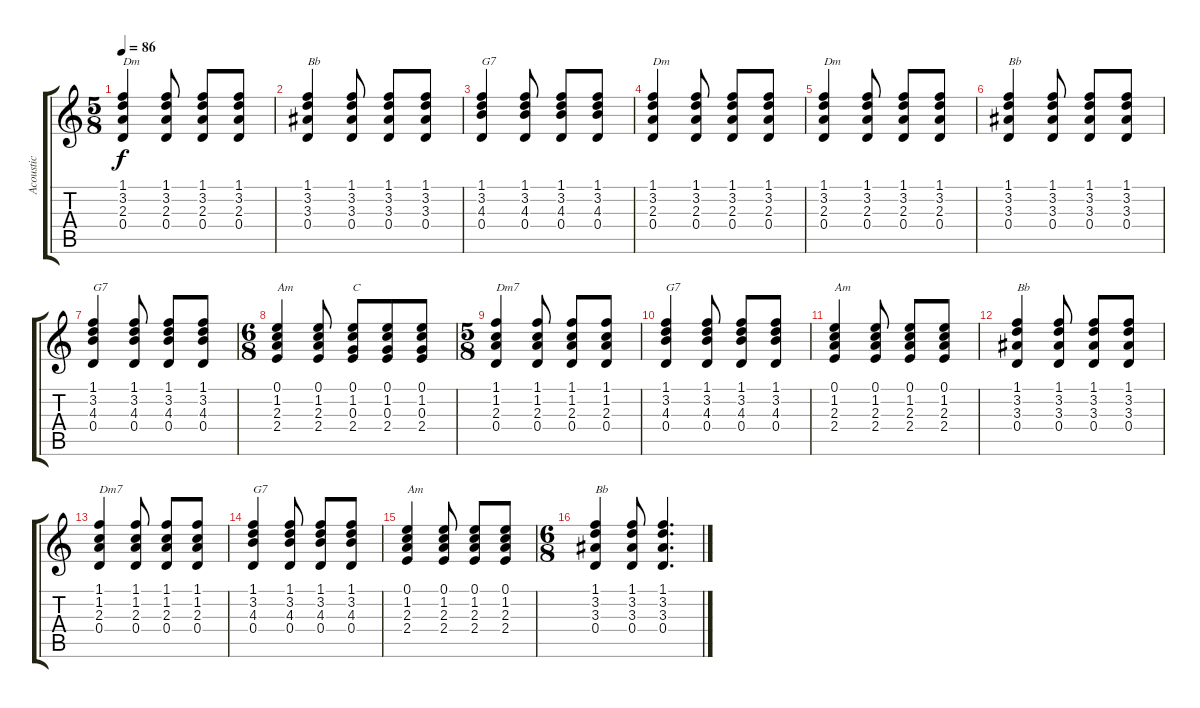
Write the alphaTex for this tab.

\track ("Acoustic" "Acoustic") {instrument acousticguitarsteel}
\staff {score tabs}
\tuning (E4 B3 G3 D3 A2 E2) {hide}
\ts (5 8)
\tempo 86
\clef g2
\ks c
(1.1 3.2 2.3 0.4).4{txt "Dm" dy f} (1.1 3.2 2.3 0.4).8 (1.1 3.2 2.3 0.4).8 (1.1 3.2 2.3 0.4).8 |
(1.1 3.2 3.3 0.4).4{txt "Bb"} (1.1 3.2 3.3 0.4).8 (1.1 3.2 3.3 0.4).8 (1.1 3.2 3.3 0.4).8 |
(1.1 3.2 4.3 0.4).4{txt "G7"} (1.1 3.2 4.3 0.4).8 (1.1 3.2 4.3 0.4).8 (1.1 3.2 4.3 0.4).8 |
(1.1 3.2 2.3 0.4).4{txt "Dm"} (1.1 3.2 2.3 0.4).8 (1.1 3.2 2.3 0.4).8 (1.1 3.2 2.3 0.4).8 |
(1.1 3.2 2.3 0.4).4{txt "Dm"} (1.1 3.2 2.3 0.4).8 (1.1 3.2 2.3 0.4).8 (1.1 3.2 2.3 0.4).8 |
(1.1 3.2 3.3 0.4).4{txt "Bb"} (1.1 3.2 3.3 0.4).8 (1.1 3.2 3.3 0.4).8 (1.1 3.2 3.3 0.4).8 |
(1.1 3.2 4.3 0.4).4{txt "G7"} (1.1 3.2 4.3 0.4).8 (1.1 3.2 4.3 0.4).8 (1.1 3.2 4.3 0.4).8 |
\ts (6 8)
(0.1 1.2 2.3 2.4).4{txt "Am"} (0.1 1.2 2.3 2.4).8 (0.1 1.2 0.3 2.4).8{txt "C"} (0.1 1.2 0.3 2.4).8 (0.1 1.2 0.3 2.4).8 |
\ts (5 8)
(1.1 1.2 2.3 0.4).4{txt "Dm7"} (1.1 1.2 2.3 0.4).8 (1.1 1.2 2.3 0.4).8 (1.1 1.2 2.3 0.4).8 |
(1.1 3.2 4.3 0.4).4{txt "G7"} (1.1 3.2 4.3 0.4).8 (1.1 3.2 4.3 0.4).8 (1.1 3.2 4.3 0.4).8 |
(0.1 1.2 2.3 2.4).4{txt "Am"} (0.1 1.2 2.3 2.4).8 (0.1 1.2 2.3 2.4).8 (0.1 1.2 2.3 2.4).8 |
(1.1 3.2 3.3 0.4).4{txt "Bb"} (1.1 3.2 3.3 0.4).8 (1.1 3.2 3.3 0.4).8 (1.1 3.2 3.3 0.4).8 |
(1.1 1.2 2.3 0.4).4{txt "Dm7"} (1.1 1.2 2.3 0.4).8 (1.1 1.2 2.3 0.4).8 (1.1 1.2 2.3 0.4).8 |
(1.1 3.2 4.3 0.4).4{txt "G7"} (1.1 3.2 4.3 0.4).8 (1.1 3.2 4.3 0.4).8 (1.1 3.2 4.3 0.4).8 |
(0.1 1.2 2.3 2.4).4{txt "Am"} (0.1 1.2 2.3 2.4).8 (0.1 1.2 2.3 2.4).8 (0.1 1.2 2.3 2.4).8 |
\ts (6 8)
(1.1 3.2 3.3 0.4).4{txt "Bb"} (1.1 3.2 3.3 0.4).8 (1.1 3.2 3.3 0.4).4{d}
